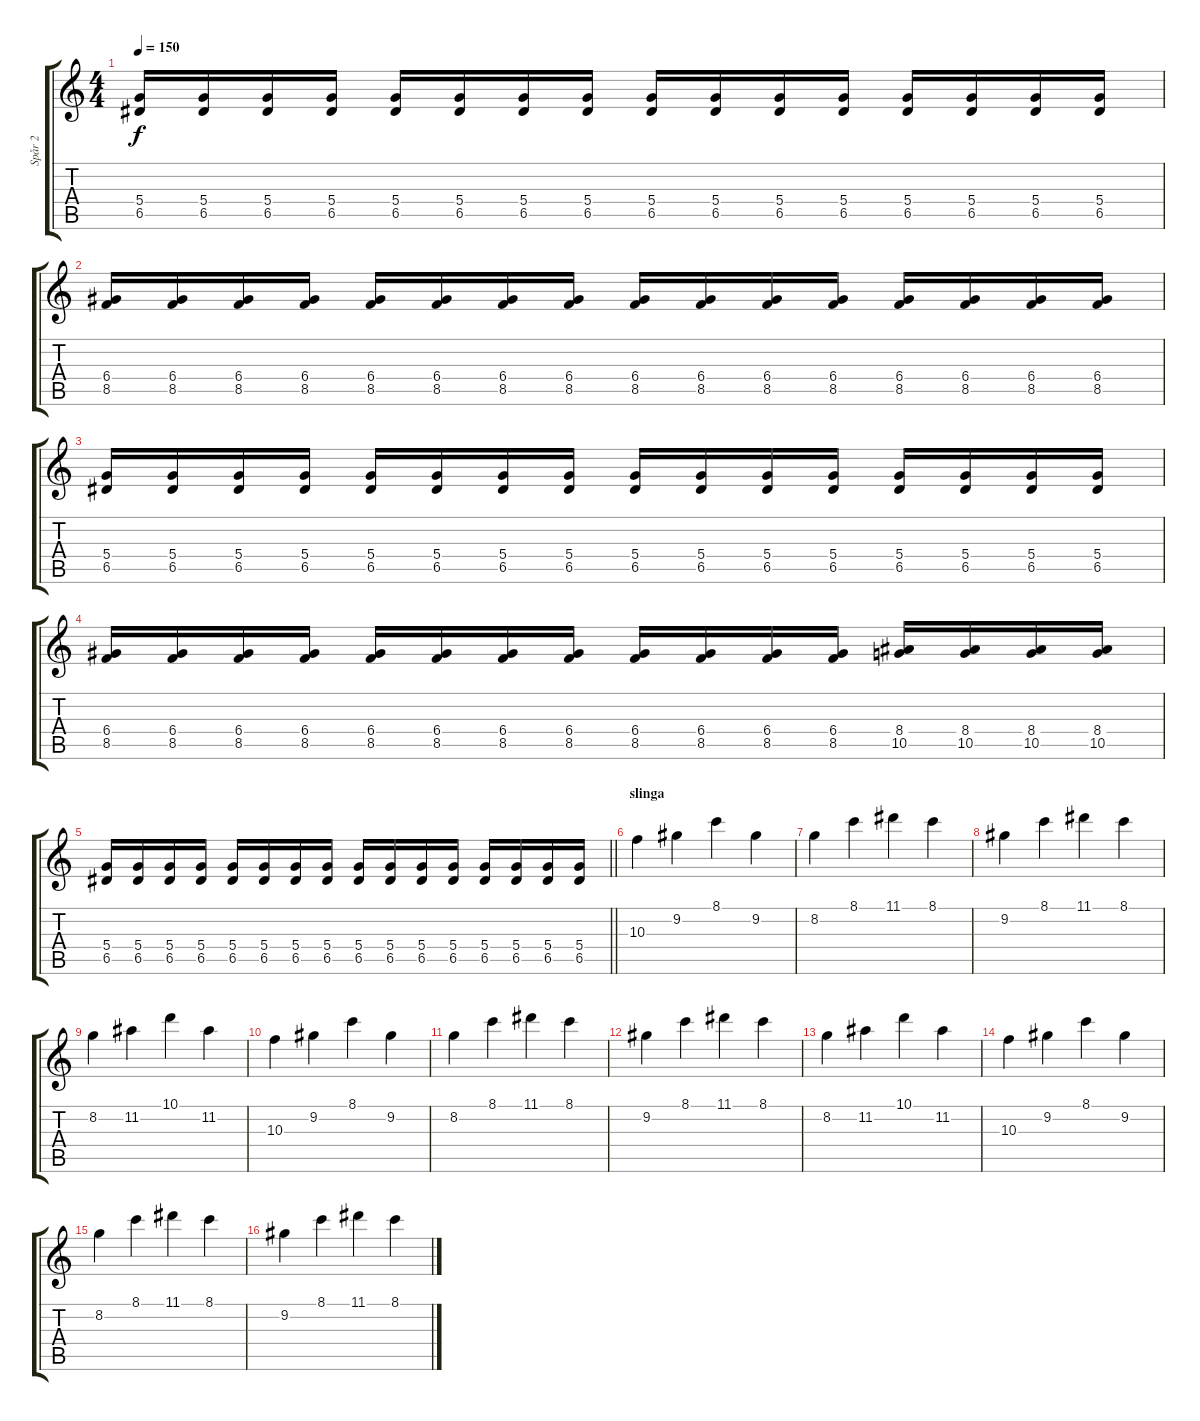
\track ("Spår 2" "Spår 2") {instrument distortionguitar}
\staff {score tabs}
\tuning (E4 B3 G3 D3 A2 E2) {hide}
\ts (4 4)
\tempo 150
\clef g2
\ks c
(5.4 6.5).16{dy f} (5.4 6.5).16 (5.4 6.5).16 (5.4 6.5).16 (5.4 6.5).16 (5.4 6.5).16 (5.4 6.5).16 (5.4 6.5).16 (5.4 6.5).16 (5.4 6.5).16 (5.4 6.5).16 (5.4 6.5).16 (5.4 6.5).16 (5.4 6.5).16 (5.4 6.5).16 (5.4 6.5).16 |
(6.4 8.5).16 (6.4 8.5).16 (6.4 8.5).16 (6.4 8.5).16 (6.4 8.5).16 (6.4 8.5).16 (6.4 8.5).16 (6.4 8.5).16 (6.4 8.5).16 (6.4 8.5).16 (6.4 8.5).16 (6.4 8.5).16 (6.4 8.5).16 (6.4 8.5).16 (6.4 8.5).16 (6.4 8.5).16 |
(5.4 6.5).16 (5.4 6.5).16 (5.4 6.5).16 (5.4 6.5).16 (5.4 6.5).16 (5.4 6.5).16 (5.4 6.5).16 (5.4 6.5).16 (5.4 6.5).16 (5.4 6.5).16 (5.4 6.5).16 (5.4 6.5).16 (5.4 6.5).16 (5.4 6.5).16 (5.4 6.5).16 (5.4 6.5).16 |
(6.4 8.5).16 (6.4 8.5).16 (6.4 8.5).16 (6.4 8.5).16 (6.4 8.5).16 (6.4 8.5).16 (6.4 8.5).16 (6.4 8.5).16 (6.4 8.5).16 (6.4 8.5).16 (6.4 8.5).16 (6.4 8.5).16 (8.4 10.5).16 (8.4 10.5).16 (8.4 10.5).16 (8.4 10.5).16 |
\barLineRight lightlight
(5.4 6.5).16 (5.4 6.5).16 (5.4 6.5).16 (5.4 6.5).16 (5.4 6.5).16 (5.4 6.5).16 (5.4 6.5).16 (5.4 6.5).16 (5.4 6.5).16 (5.4 6.5).16 (5.4 6.5).16 (5.4 6.5).16 (5.4 6.5).16 (5.4 6.5).16 (5.4 6.5).16 (5.4 6.5).16 |
\section ("" "slinga")
10.3.4 9.2.4 8.1.4 9.2.4 |
8.2.4 8.1.4 11.1.4 8.1.4 |
9.2.4 8.1.4 11.1.4 8.1.4 |
8.2.4 11.2.4 10.1.4 11.2.4 |
10.3.4 9.2.4 8.1.4 9.2.4 |
8.2.4 8.1.4 11.1.4 8.1.4 |
9.2.4 8.1.4 11.1.4 8.1.4 |
8.2.4 11.2.4 10.1.4 11.2.4 |
10.3.4 9.2.4 8.1.4 9.2.4 |
8.2.4 8.1.4 11.1.4 8.1.4 |
9.2.4 8.1.4 11.1.4 8.1.4
